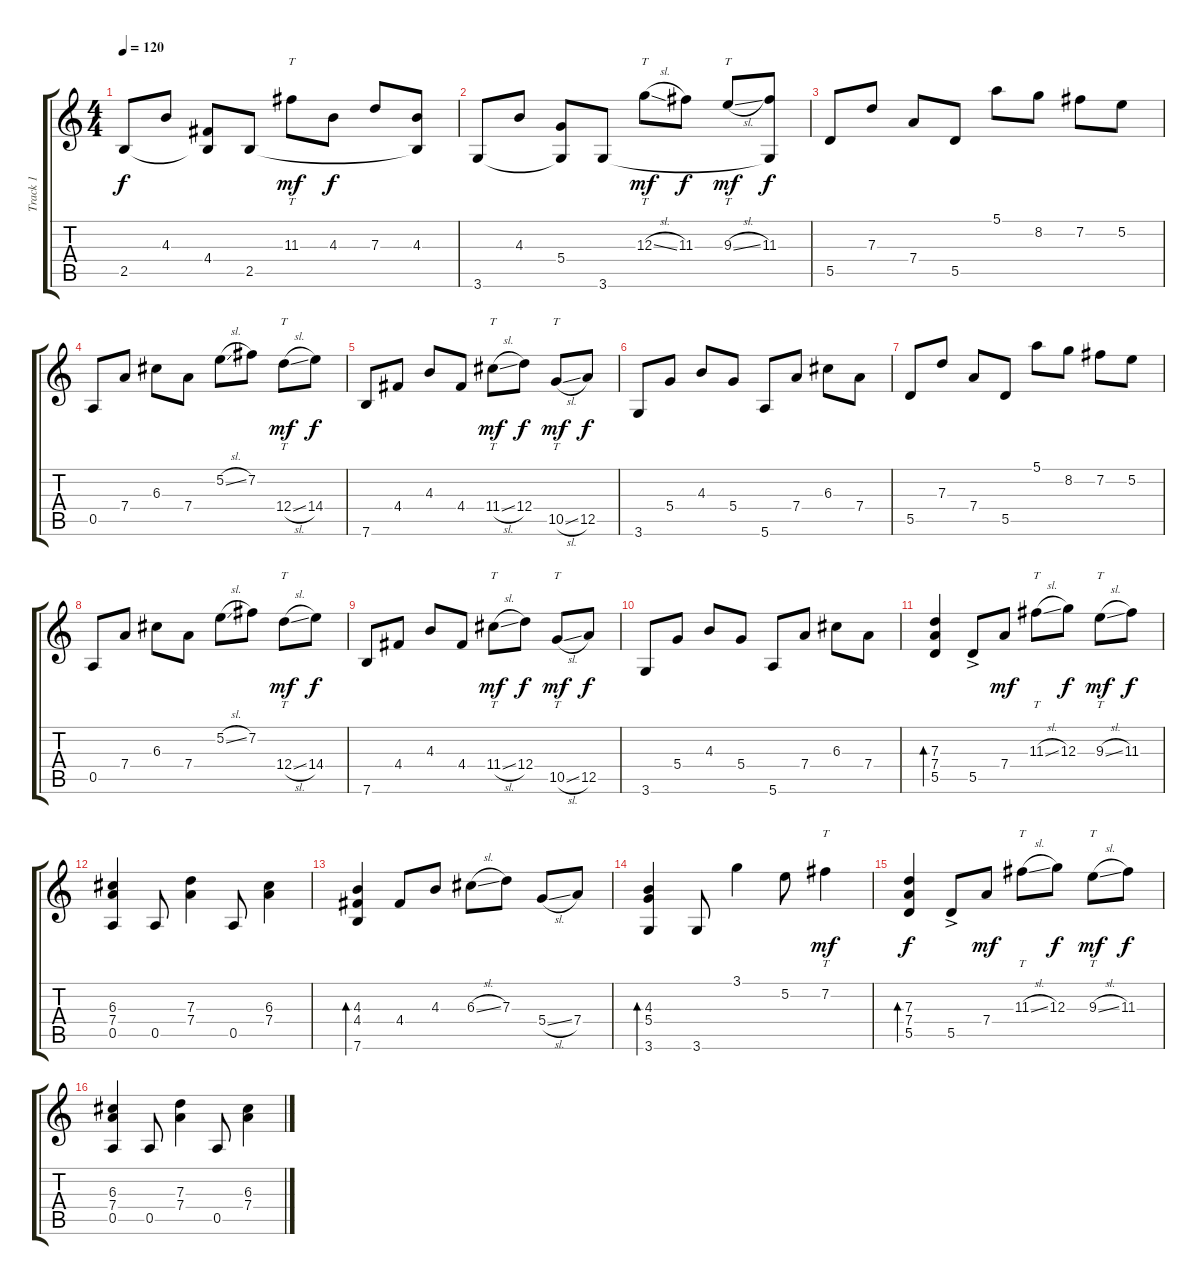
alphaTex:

\track ("Track 1" "Track 1") {instrument acousticguitarsteel}
\staff {score tabs}
\tuning (E4 B3 G3 D3 A2 E2) {hide}
\ts (4 4)
\tempo 120
\clef g2
\ks c
2.5.8{dy f} 4.3.8 (4.4 2.5{t}).8 2.5.8 11.3.8{tt dy mf} 4.3.8{dy f} 7.3.8 (4.3 2.5{t}).8 |
3.6.8 4.3.8 (5.4 3.6{t}).8 3.6.8 12.3{sl}.8{tt dy mf} 11.3.8{dy f} 9.3{sl}.8{tt dy mf} (11.3 3.6{t}).8{dy f} |
5.5.8 7.3.8 7.4.8 5.5.8 5.1.8 8.2.8 7.2.8 5.2.8 |
0.5.8 7.4.8 6.3.8 7.4.8 5.2{sl}.8 7.2.8 12.4{sl}.8{tt dy mf} 14.4.8{dy f} |
7.6.8 4.4.8 4.3.8 4.4.8 11.4{sl}.8{tt dy mf} 12.4.8{dy f} 10.5{sl}.8{tt dy mf} 12.5.8{dy f} |
3.6.8 5.4.8 4.3.8 5.4.8 5.6.8 7.4.8 6.3.8 7.4.8 |
5.5.8 7.3.8 7.4.8 5.5.8 5.1.8 8.2.8 7.2.8 5.2.8 |
0.5.8 7.4.8 6.3.8 7.4.8 5.2{sl}.8 7.2.8 12.4{sl}.8{tt dy mf} 14.4.8{dy f} |
7.6.8 4.4.8 4.3.8 4.4.8 11.4{sl}.8{tt dy mf} 12.4.8{dy f} 10.5{sl}.8{tt dy mf} 12.5.8{dy f} |
3.6.8 5.4.8 4.3.8 5.4.8 5.6.8 7.4.8 6.3.8 7.4.8 |
(7.3 7.4 5.5).4{bd 120} 5.5{ac}.8 7.4.8{dy mf} 11.3{sl}.8{tt} 12.3.8{dy f} 9.3{sl}.8{tt dy mf} 11.3.8{dy f} |
(6.3 7.4 0.5).4 0.5.8 (7.3 7.4).4 0.5.8 (6.3 7.4).4 |
(4.3 4.4 7.6).4{bd 120} 4.4.8 4.3.8 6.3{sl}.8 7.3.8 5.4{sl}.8 7.4.8 |
(4.3 5.4 3.6).4{bd 120} 3.6.8 3.1.4 5.2.8 7.2.4{tt dy mf} |
(7.3 7.4 5.5).4{bd 120 dy f} 5.5{ac}.8 7.4.8{dy mf} 11.3{sl}.8{tt} 12.3.8{dy f} 9.3{sl}.8{tt dy mf} 11.3.8{dy f} |
(6.3 7.4 0.5).4 0.5.8 (7.3 7.4).4 0.5.8 (6.3 7.4).4
